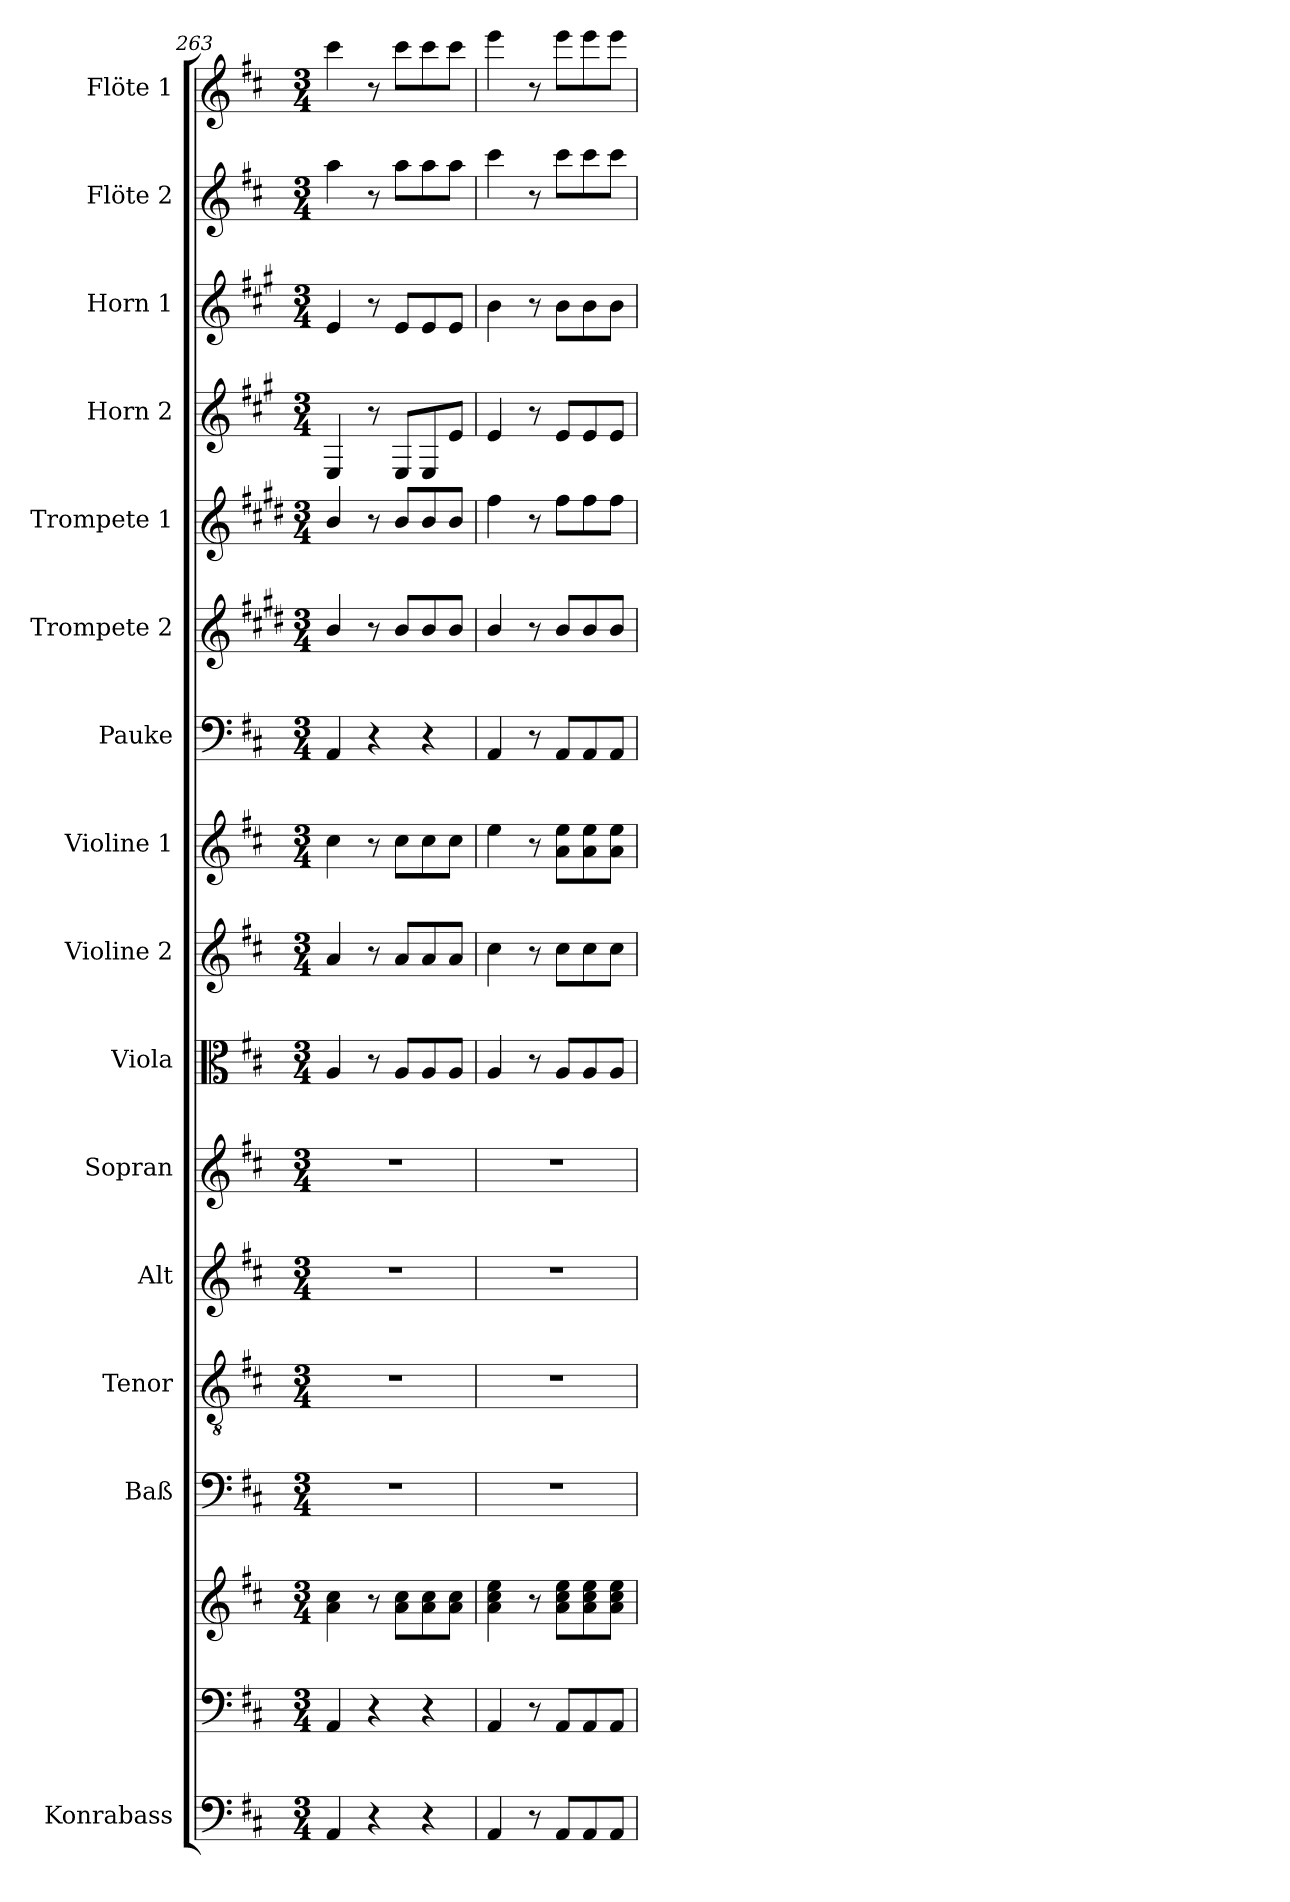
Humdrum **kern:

**kern	**kern	**kern	**kern	**kern	**kern	**kern	**kern	**kern	**kern	**kern	**kern	**kern	**kern	**kern	**kern	**kern
*part16	*part15	*part15	*part14	*part13	*part12	*part11	*part10	*part9	*part8	*part7	*part6	*part5	*part4	*part3	*part2	*part1
*staff17	*staff16	*staff15	*staff14	*staff13	*staff12	*staff11	*staff10	*staff9	*staff8	*staff7	*staff6	*staff5	*staff4	*staff3	*staff2	*staff1
*I"Konrabass	*	*	*I"Baß	*I"Tenor	*I"Alt	*I"Sopran	*I"Viola	*I"Violine 2	*I"Violine 1	*I"Pauke	*I"Trompete 2	*I"Trompete 1	*I"Horn 2	*I"Horn 1	*I"Flöte 2	*I"Flöte 1
*I'Kb.	*	*	*I'Baß	*I'Ten	*I'Alt	*I'Sop	*I'Vla.	*I'Vln. 2	*I'Vln. 1	*I'Pk.	*I'Trp. 2	*I'Trp. 1	*I'Hrn. 2	*I'Hrn. 1	*I'Fl. 2	*I'Fl. 1
*clefF4	*clefF4	*clefG2	*clefF4	*clefGv2	*clefG2	*clefG2	*clefC3	*clefG2	*clefG2	*clefF4	*clefG2	*clefG2	*clefG2	*clefG2	*clefG2	*clefG2
*ITrd7c12	*	*	*	*	*	*	*	*	*	*	*ITrd1c2	*ITrd1c2	*ITrd4c7	*ITrd4c7	*	*
*k[f#c#]	*k[f#c#]	*k[f#c#]	*k[f#c#]	*k[f#c#]	*k[f#c#]	*k[f#c#]	*k[f#c#]	*k[f#c#]	*k[f#c#]	*k[f#c#]	*k[f#c#]	*k[f#c#]	*k[f#c#]	*k[f#c#]	*k[f#c#]	*k[f#c#]
*D:	*D:	*D:	*D:	*D:	*D:	*D:	*D:	*D:	*D:	*D:	*D:	*D:	*D:	*D:	*D:	*D:
*M3/4	*M3/4	*M3/4	*M3/4	*M3/4	*M3/4	*M3/4	*M3/4	*M3/4	*M3/4	*M3/4	*M3/4	*M3/4	*M3/4	*M3/4	*M3/4	*M3/4
=263	=263	=263	=263	=263	=263	=263	=263	=263	=263	=263	=263	=263	=263	=263	=263	=263
4AAA/	4AA/	4a\ 4cc#\	2.r	2.r	2.r	2.r	4A/	4a/	4cc#\	4AA/	4a/	4a/	4AA/	4A/	4aa\	4ccc#\
4r	4r	8r	.	.	.	.	8r	8r	8r	4r	8r	8r	8r	8r	8r	8r
.	.	8a\ 8cc#\L	.	.	.	.	8A/L	8a/L	8cc#\L	.	8a/L	8a/L	8AA/L	8A/L	8aa\L	8ccc#\L
4r	4r	8a\ 8cc#\	.	.	.	.	8A/	8a/	8cc#\	4r	8a/	8a/	8AA/	8A/	8aa\	8ccc#\
.	.	8a\ 8cc#\J	.	.	.	.	8A/J	8a/J	8cc#\J	.	8a/J	8a/J	8A/J	8A/J	8aa\J	8ccc#\J
=264	=264	=264	=264	=264	=264	=264	=264	=264	=264	=264	=264	=264	=264	=264	=264	=264
4AAA/	4AA/	4a\ 4cc#\ 4ee\	2.r	2.r	2.r	2.r	4A/	4cc#\	4ee\	4AA/	4a/	4ee\	4A/	4e\	4ccc#\	4eee\
8r	8r	8r	.	.	.	.	8r	8r	8r	8r	8r	8r	8r	8r	8r	8r
8AAA/L	8AA/L	8a\ 8cc#\ 8ee\L	.	.	.	.	8A/L	8cc#\L	8a\ 8ee\L	8AA/L	8a/L	8ee\L	8A/L	8e\L	8ccc#\L	8eee\L
8AAA/	8AA/	8a\ 8cc#\ 8ee\	.	.	.	.	8A/	8cc#\	8a\ 8ee\	8AA/	8a/	8ee\	8A/	8e\	8ccc#\	8eee\
8AAA/J	8AA/J	8a\ 8cc#\ 8ee\J	.	.	.	.	8A/J	8cc#\J	8a\ 8ee\J	8AA/J	8a/J	8ee\J	8A/J	8e\J	8ccc#\J	8eee\J
=	=	=	=	=	=	=	=	=	=	=	=	=	=	=	=	=
*-	*-	*-	*-	*-	*-	*-	*-	*-	*-	*-	*-	*-	*-	*-	*-	*-
